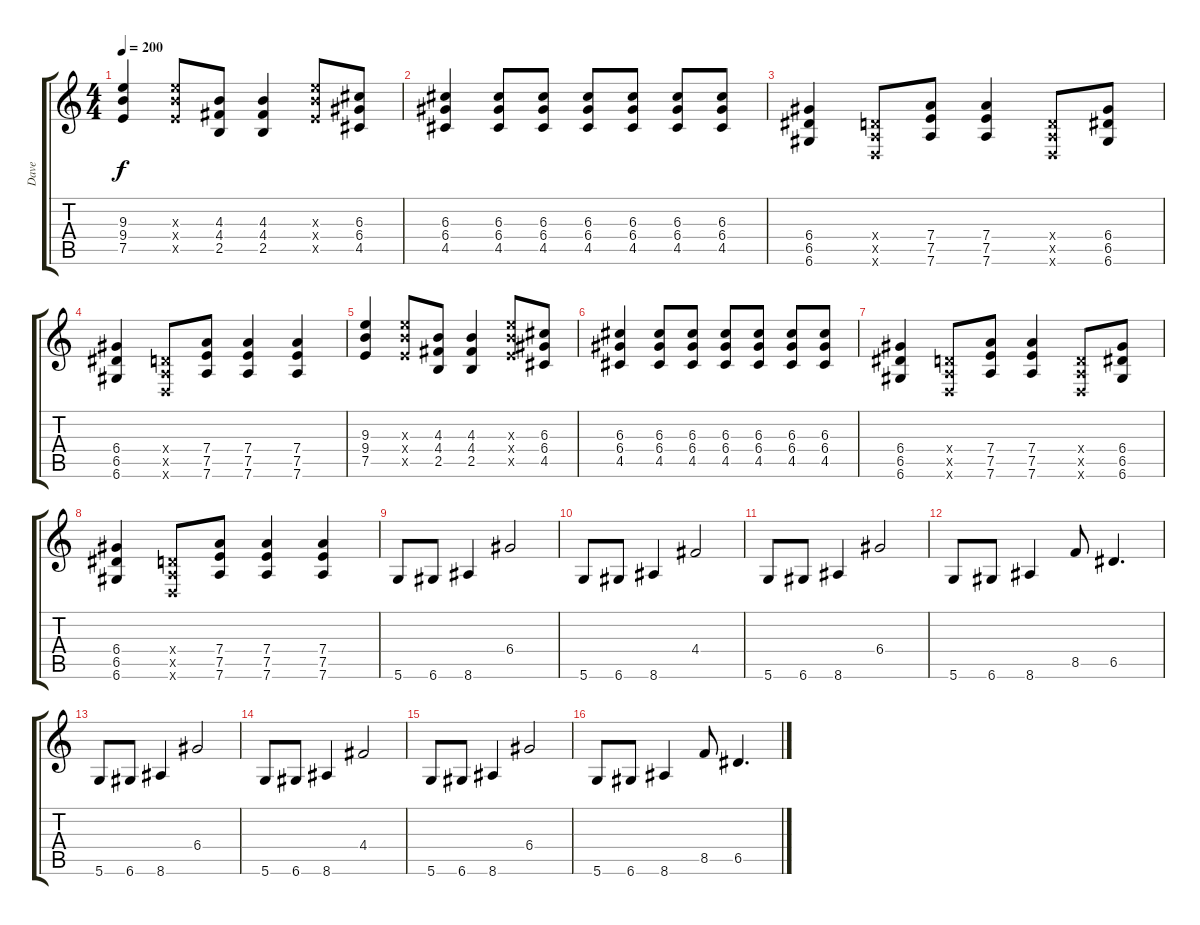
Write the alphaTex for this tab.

\track ("Dave" "Dave") {instrument distortionguitar}
\staff {score tabs}
\tuning (E4 B3 G3 D3 A2 D2) {hide}
\ts (4 4)
\tempo 200
\clef g2
\ks c
(9.3 9.4 7.5).4{dy f} (9.3{x} 9.4{x} 7.5{x}).8 (4.3 4.4 2.5).8 (4.3 4.4 2.5).4 (9.3{x} 9.4{x} 7.5{x}).8 (6.3 6.4 4.5).8 |
(6.3 6.4 4.5).4 (6.3 6.4 4.5).8 (6.3 6.4 4.5).8 (6.3 6.4 4.5).8 (6.3 6.4 4.5).8 (6.3 6.4 4.5).8 (6.3 6.4 4.5).8 |
(6.4 6.5 6.6).4 (0.4{x} 0.5{x} 0.6{x}).8 (7.4 7.5 7.6).8 (7.4 7.5 7.6).4 (0.4{x} 0.5{x} 0.6{x}).8 (6.4 6.5 6.6).8 |
(6.4 6.5 6.6).4 (0.4{x} 0.5{x} 0.6{x}).8 (7.4 7.5 7.6).8 (7.4 7.5 7.6).4 (7.4 7.5 7.6).4 |
(9.3 9.4 7.5).4 (9.3{x} 9.4{x} 7.5{x}).8 (4.3 4.4 2.5).8 (4.3 4.4 2.5).4 (9.3{x} 9.4{x} 7.5{x}).8 (6.3 6.4 4.5).8 |
(6.3 6.4 4.5).4 (6.3 6.4 4.5).8 (6.3 6.4 4.5).8 (6.3 6.4 4.5).8 (6.3 6.4 4.5).8 (6.3 6.4 4.5).8 (6.3 6.4 4.5).8 |
(6.4 6.5 6.6).4 (0.4{x} 0.5{x} 0.6{x}).8 (7.4 7.5 7.6).8 (7.4 7.5 7.6).4 (0.4{x} 0.5{x} 0.6{x}).8 (6.4 6.5 6.6).8 |
(6.4 6.5 6.6).4 (0.4{x} 0.5{x} 0.6{x}).8 (7.4 7.5 7.6).8 (7.4 7.5 7.6).4 (7.4 7.5 7.6).4 |
5.6.8 6.6.8 8.6.4 6.4.2 |
5.6.8 6.6.8 8.6.4 4.4.2 |
5.6.8 6.6.8 8.6.4 6.4.2 |
5.6.8 6.6.8 8.6.4 8.5.8 6.5.4{d} |
5.6.8 6.6.8 8.6.4 6.4.2 |
5.6.8 6.6.8 8.6.4 4.4.2 |
5.6.8 6.6.8 8.6.4 6.4.2 |
5.6.8 6.6.8 8.6.4 8.5.8 6.5.4{d}
